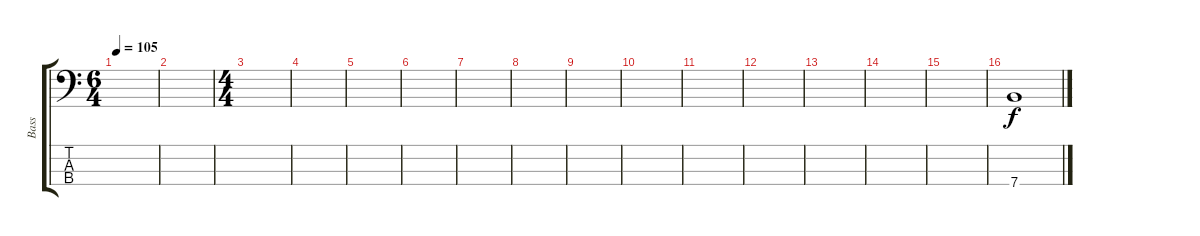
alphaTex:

\track ("Bass" "Bass") {instrument electricbasspick}
\staff {score tabs}
\tuning (G2 D2 A1 E1) {hide}
\ts (6 4)
\tempo 105
\clef f4
\ks c
|
|
\ts (4 4)
|
|
|
|
|
|
|
|
|
|
|
|
|
7.4.1
